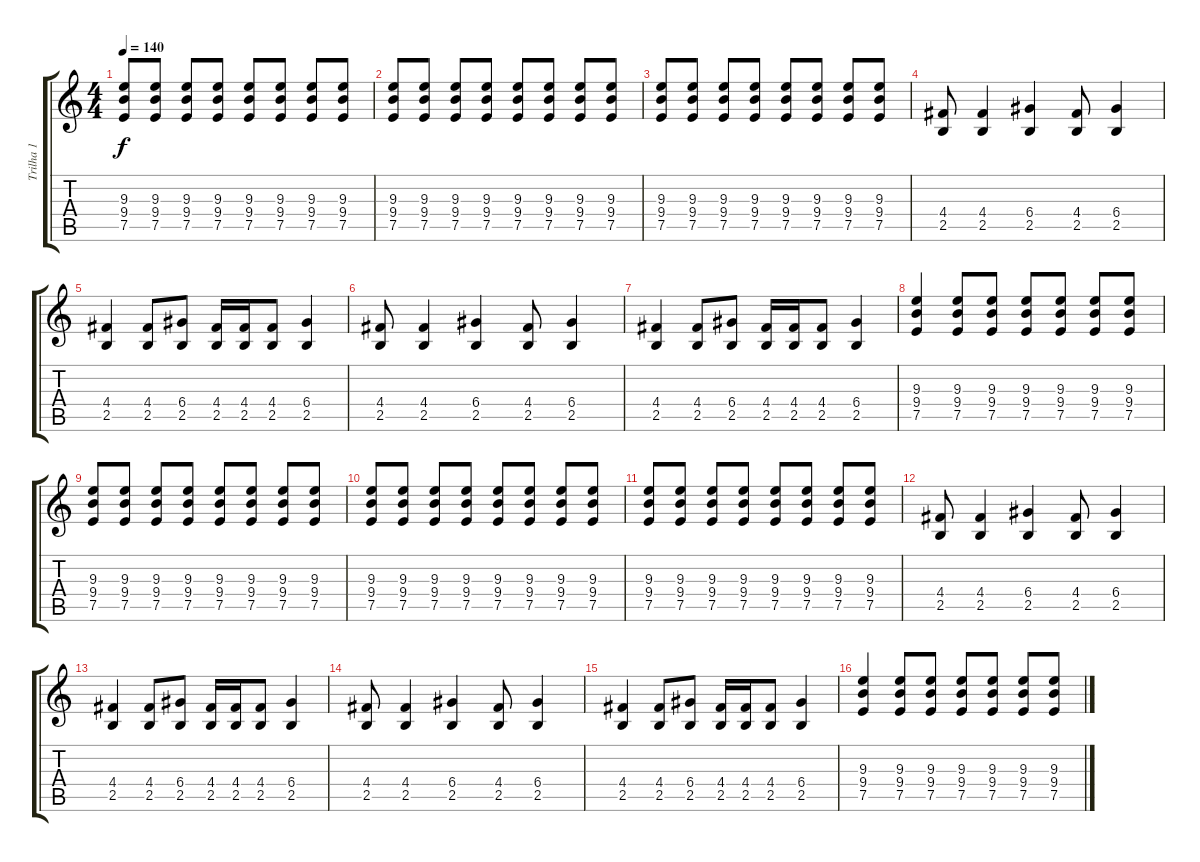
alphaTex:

\track ("Trilha 1" "Trilha 1") {instrument distortionguitar}
\staff {score tabs}
\tuning (E4 B3 G3 D3 A2 E2) {hide}
\ts (4 4)
\tempo 140
\clef g2
\ks c
(9.3 9.4 7.5).8{dy f} (9.3 9.4 7.5).8 (9.3 9.4 7.5).8 (9.3 9.4 7.5).8 (9.3 9.4 7.5).8 (9.3 9.4 7.5).8 (9.3 9.4 7.5).8 (9.3 9.4 7.5).8 |
(9.3 9.4 7.5).8 (9.3 9.4 7.5).8 (9.3 9.4 7.5).8 (9.3 9.4 7.5).8 (9.3 9.4 7.5).8 (9.3 9.4 7.5).8 (9.3 9.4 7.5).8 (9.3 9.4 7.5).8 |
(9.3 9.4 7.5).8 (9.3 9.4 7.5).8 (9.3 9.4 7.5).8 (9.3 9.4 7.5).8 (9.3 9.4 7.5).8 (9.3 9.4 7.5).8 (9.3 9.4 7.5).8 (9.3 9.4 7.5).8 |
(4.4 2.5).8 (4.4 2.5).4 (6.4 2.5).4 (4.4 2.5).8 (6.4 2.5).4 |
(4.4 2.5).4 (4.4 2.5).8 (6.4 2.5).8 (4.4 2.5).16 (4.4 2.5).16 (4.4 2.5).8 (6.4 2.5).4 |
(4.4 2.5).8 (4.4 2.5).4 (6.4 2.5).4 (4.4 2.5).8 (6.4 2.5).4 |
(4.4 2.5).4 (4.4 2.5).8 (6.4 2.5).8 (4.4 2.5).16 (4.4 2.5).16 (4.4 2.5).8 (6.4 2.5).4 |
(9.3 9.4 7.5).4 (9.3 9.4 7.5).8 (9.3 9.4 7.5).8 (9.3 9.4 7.5).8 (9.3 9.4 7.5).8 (9.3 9.4 7.5).8 (9.3 9.4 7.5).8 |
(9.3 9.4 7.5).8 (9.3 9.4 7.5).8 (9.3 9.4 7.5).8 (9.3 9.4 7.5).8 (9.3 9.4 7.5).8 (9.3 9.4 7.5).8 (9.3 9.4 7.5).8 (9.3 9.4 7.5).8 |
(9.3 9.4 7.5).8 (9.3 9.4 7.5).8 (9.3 9.4 7.5).8 (9.3 9.4 7.5).8 (9.3 9.4 7.5).8 (9.3 9.4 7.5).8 (9.3 9.4 7.5).8 (9.3 9.4 7.5).8 |
(9.3 9.4 7.5).8 (9.3 9.4 7.5).8 (9.3 9.4 7.5).8 (9.3 9.4 7.5).8 (9.3 9.4 7.5).8 (9.3 9.4 7.5).8 (9.3 9.4 7.5).8 (9.3 9.4 7.5).8 |
(4.4 2.5).8 (4.4 2.5).4 (6.4 2.5).4 (4.4 2.5).8 (6.4 2.5).4 |
(4.4 2.5).4 (4.4 2.5).8 (6.4 2.5).8 (4.4 2.5).16 (4.4 2.5).16 (4.4 2.5).8 (6.4 2.5).4 |
(4.4 2.5).8 (4.4 2.5).4 (6.4 2.5).4 (4.4 2.5).8 (6.4 2.5).4 |
(4.4 2.5).4 (4.4 2.5).8 (6.4 2.5).8 (4.4 2.5).16 (4.4 2.5).16 (4.4 2.5).8 (6.4 2.5).4 |
(9.3 9.4 7.5).4 (9.3 9.4 7.5).8 (9.3 9.4 7.5).8 (9.3 9.4 7.5).8 (9.3 9.4 7.5).8 (9.3 9.4 7.5).8 (9.3 9.4 7.5).8
